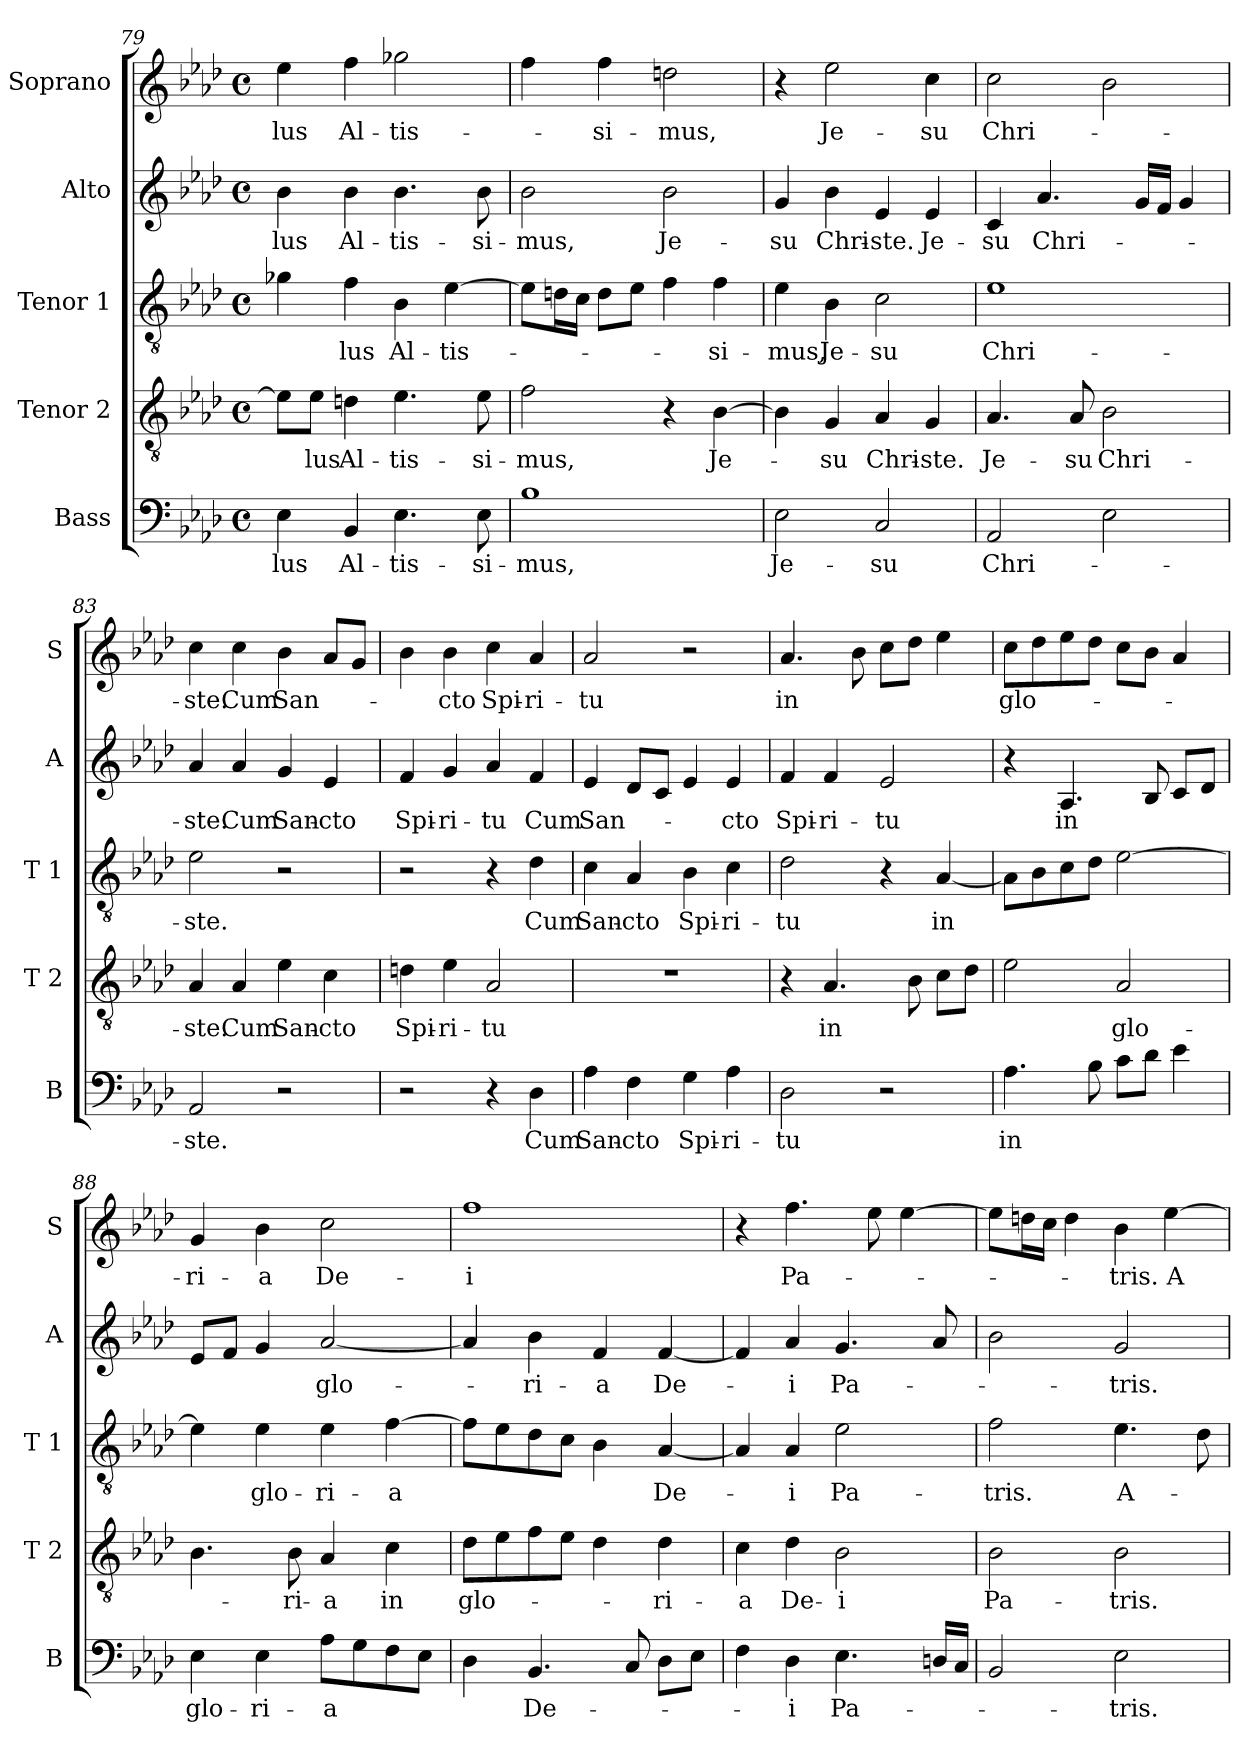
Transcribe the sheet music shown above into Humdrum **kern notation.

**kern	**text	**kern	**text	**kern	**text	**kern	**text	**kern	**text
*part5	*part5	*part4	*part4	*part3	*part3	*part2	*part2	*part1	*part1
*staff5	*staff5	*staff4	*staff4	*staff3	*staff3	*staff2	*staff2	*staff1	*staff1
*I"Bass	*	*I"Tenor 2	*	*I"Tenor 1	*	*I"Alto	*	*I"Soprano	*
*I'B	*	*I'T 2	*	*I'T 1	*	*I'A	*	*I'S	*
*clefF4	*	*clefGv2	*	*clefGv2	*	*clefG2	*	*clefG2	*
*k[b-e-a-d-]	*	*k[b-e-a-d-]	*	*k[b-e-a-d-]	*	*k[b-e-a-d-]	*	*k[b-e-a-d-]	*
*A-:	*	*A-:	*	*A-:	*	*A-:	*	*A-:	*
*M4/4	*	*M4/4	*	*M4/4	*	*M4/4	*	*M4/4	*
*met(c)	*	*met(c)	*	*met(c)	*	*met(c)	*	*met(c)	*
=79	=79	=79	=79	=79	=79	=79	=79	=79	=79
4E-\	-lus	8e-\L]	.	4g-X\	.	4b-\	-lus	4ee-\	-lus
.	.	8e-\J	-lus	.	.	.	.	.	.
4BB-/	Al-	4dn\	Al-	4f\	-lus	4b-\	Al-	4ff\	Al-
4.E-\	-tis-	4.e-\	-tis-	4B-\	Al-	4.b-\	-tis-	2gg-X\	-tis-
.	.	.	.	[4e-\	-tis-	.	.	.	.
8E-\	-si-	8e-\	-si-	.	.	8b-\	-si-	.	.
!!LO:PB:g=z
=80	=80	=80	=80	=80	=80	=80	=80	=80	=80
1B-	-mus,	2f\	-mus,	8e-\L]	.	2b-\	-mus,	4ff\	.
.	.	.	.	16dn\L	.	.	.	.	.
.	.	.	.	16c\JJ	.	.	.	.	.
.	.	.	.	8d\L	.	.	.	4ff\	-si-
.	.	.	.	8e-\J	.	.	.	.	.
.	.	4r	.	4f\	.	2b-\	Je-	2ddn\	-mus,
.	.	[4B-\	Je-	4f\	-si-	.	.	.	.
=81	=81	=81	=81	=81	=81	=81	=81	=81	=81
2E-\	Je-	4B-\]	.	4e-\	-mus,	4g/	-su	4r	.
.	.	4G/	-su	4B-\	Je-	4b-\	Chri-	2ee-\	Je-
2C/	-su	4A-/	Chri-	2c\	-su	4e-/	-ste.	.	.
.	.	4G/	-ste.	.	.	4e-/	Je-	4cc\	-su
=82	=82	=82	=82	=82	=82	=82	=82	=82	=82
2AA-/	Chri-	4.A-/	Je-	1e-	Chri-	4c/	-su	2cc\	Chri-
.	.	.	.	.	.	4.a-/	Chri-	.	.
.	.	8A-/	-su	.	.	.	.	.	.
2E-\	.	2B-\	Chri-	.	.	.	.	2b-\	.
.	.	.	.	.	.	16g/LL	.	.	.
.	.	.	.	.	.	16f/JJ	.	.	.
.	.	.	.	.	.	4g/	.	.	.
=83	=83	=83	=83	=83	=83	=83	=83	=83	=83
2AA-/	-ste.	4A-/	-ste.	2e-\	-ste.	4a-/	-ste.	4cc\	-ste.
.	.	4A-/	Cum	.	.	4a-/	Cum	4cc\	Cum
2r	.	4e-\	San-	2r	.	4g/	San-	4b-\	San-
.	.	4c\	-cto	.	.	4e-/	-cto	8a-/L	.
.	.	.	.	.	.	.	.	8g/J	.
=84	=84	=84	=84	=84	=84	=84	=84	=84	=84
2r	.	4dn\	Spi-	2r	.	4f/	Spi-	4b-\	.
.	.	4e-\	-ri-	.	.	4g/	-ri-	4b-\	-cto
4r	.	2A-/	-tu	4r	.	4a-/	-tu	4cc\	Spi-
4D-\	Cum	.	.	4d-\	Cum	4f/	Cum	4a-/	-ri-
!!LO:LB:g=z
=85	=85	=85	=85	=85	=85	=85	=85	=85	=85
4A-\	San-	1r	.	4c\	San-	4e-/	San-	2a-/	-tu
4F\	-cto	.	.	4A-/	-cto	8d-/L	.	.	.
.	.	.	.	.	.	8c/J	.	.	.
4G\	Spi-	.	.	4B-\	Spi-	4e-/	.	2r	.
4A-\	-ri-	.	.	4c\	-ri-	4e-/	-cto	.	.
=86	=86	=86	=86	=86	=86	=86	=86	=86	=86
2D-\	-tu	4r	.	2d-\	-tu	4f/	Spi-	4.a-/	in
.	.	4.A-/	in	.	.	4f/	-ri-	.	.
.	.	.	.	.	.	.	.	8b-\	.
2r	.	.	.	4r	.	2e-/	-tu	8cc\L	.
.	.	8B-\	.	.	.	.	.	8dd-\J	.
.	.	8c\L	.	[4A-/	in	.	.	4ee-\	.
.	.	8d-\J	.	.	.	.	.	.	.
=87	=87	=87	=87	=87	=87	=87	=87	=87	=87
4.A-\	in	2e-\	.	8A-\L]	.	4r	.	8cc\L	glo-
.	.	.	.	8B-\	.	.	.	8dd-\	.
.	.	.	.	8c\	.	4.A-/	in	8ee-\	.
8B-\	.	.	.	8d-\J	.	.	.	8dd-\J	.
8c\L	.	2A-/	glo-	[2e-\	.	.	.	8cc\L	.
8d-\J	.	.	.	.	.	8B-/	.	8b-\J	.
4e-\	.	.	.	.	.	8c/L	.	4a-/	.
.	.	.	.	.	.	8d-/J	.	.	.
=88	=88	=88	=88	=88	=88	=88	=88	=88	=88
4E-\	glo-	4.B-\	.	4e-\]	.	8e-/L	.	4g/	-ri-
.	.	.	.	.	.	8f/J	.	.	.
4E-\	-ri-	.	.	4e-\	glo-	4g/	.	4b-\	-a
.	.	8B-\	-ri-	.	.	.	.	.	.
8A-\L	-a	4A-/	-a	4e-\	-ri-	[2a-/	glo-	2cc\	De-
8G\	.	.	.	.	.	.	.	.	.
8F\	.	4c\	in	[4f\	-a	.	.	.	.
8E-\J	.	.	.	.	.	.	.	.	.
=89	=89	=89	=89	=89	=89	=89	=89	=89	=89
4D-\	.	8d-\L	glo-	8f\L]	.	4a-/]	.	1ff	-i
.	.	8e-\	.	8e-\	.	.	.	.	.
4.BB-/	De-	8f\	.	8d-\	.	4b-\	-ri-	.	.
.	.	8e-\J	.	8c\J	.	.	.	.	.
.	.	4d-\	.	4B-\	.	4f/	-a	.	.
8C/	.	.	.	.	.	.	.	.	.
8D-\L	.	4d-\	-ri-	[4A-/	De-	[4f/	De-	.	.
8E-\J	.	.	.	.	.	.	.	.	.
!!LO:PB:g=z
=90	=90	=90	=90	=90	=90	=90	=90	=90	=90
4F\	.	4c\	-a	4A-/]	.	4f/]	.	4r	.
4D-\	-i	4d-\	De-	4A-/	-i	4a-/	-i	4.ff\	Pa-
4.E-\	Pa-	2B-\	-i	2e-\	Pa-	4.g/	Pa-	.	.
.	.	.	.	.	.	.	.	8ee-\	.
.	.	.	.	.	.	.	.	[4ee-\	.
16Dn/LL	.	.	.	.	.	8a-/	.	.	.
16C/JJ	.	.	.	.	.	.	.	.	.
=91	=91	=91	=91	=91	=91	=91	=91	=91	=91
2BB-/	.	2B-\	Pa-	2f\	-tris.	2b-\	.	8ee-\L]	.
.	.	.	.	.	.	.	.	16ddn\L	.
.	.	.	.	.	.	.	.	16cc\JJ	.
.	.	.	.	.	.	.	.	4dd\	.
2E-\	-tris.	2B-\	-tris.	4.e-\	A-	2g/	-tris.	4b-\	-tris.
.	.	.	.	.	.	.	.	[4ee-\	A-
.	.	.	.	8d-\	.	.	.	.	.
=	=	=	=	=	=	=	=	=	=
*-	*-	*-	*-	*-	*-	*-	*-	*-	*-
